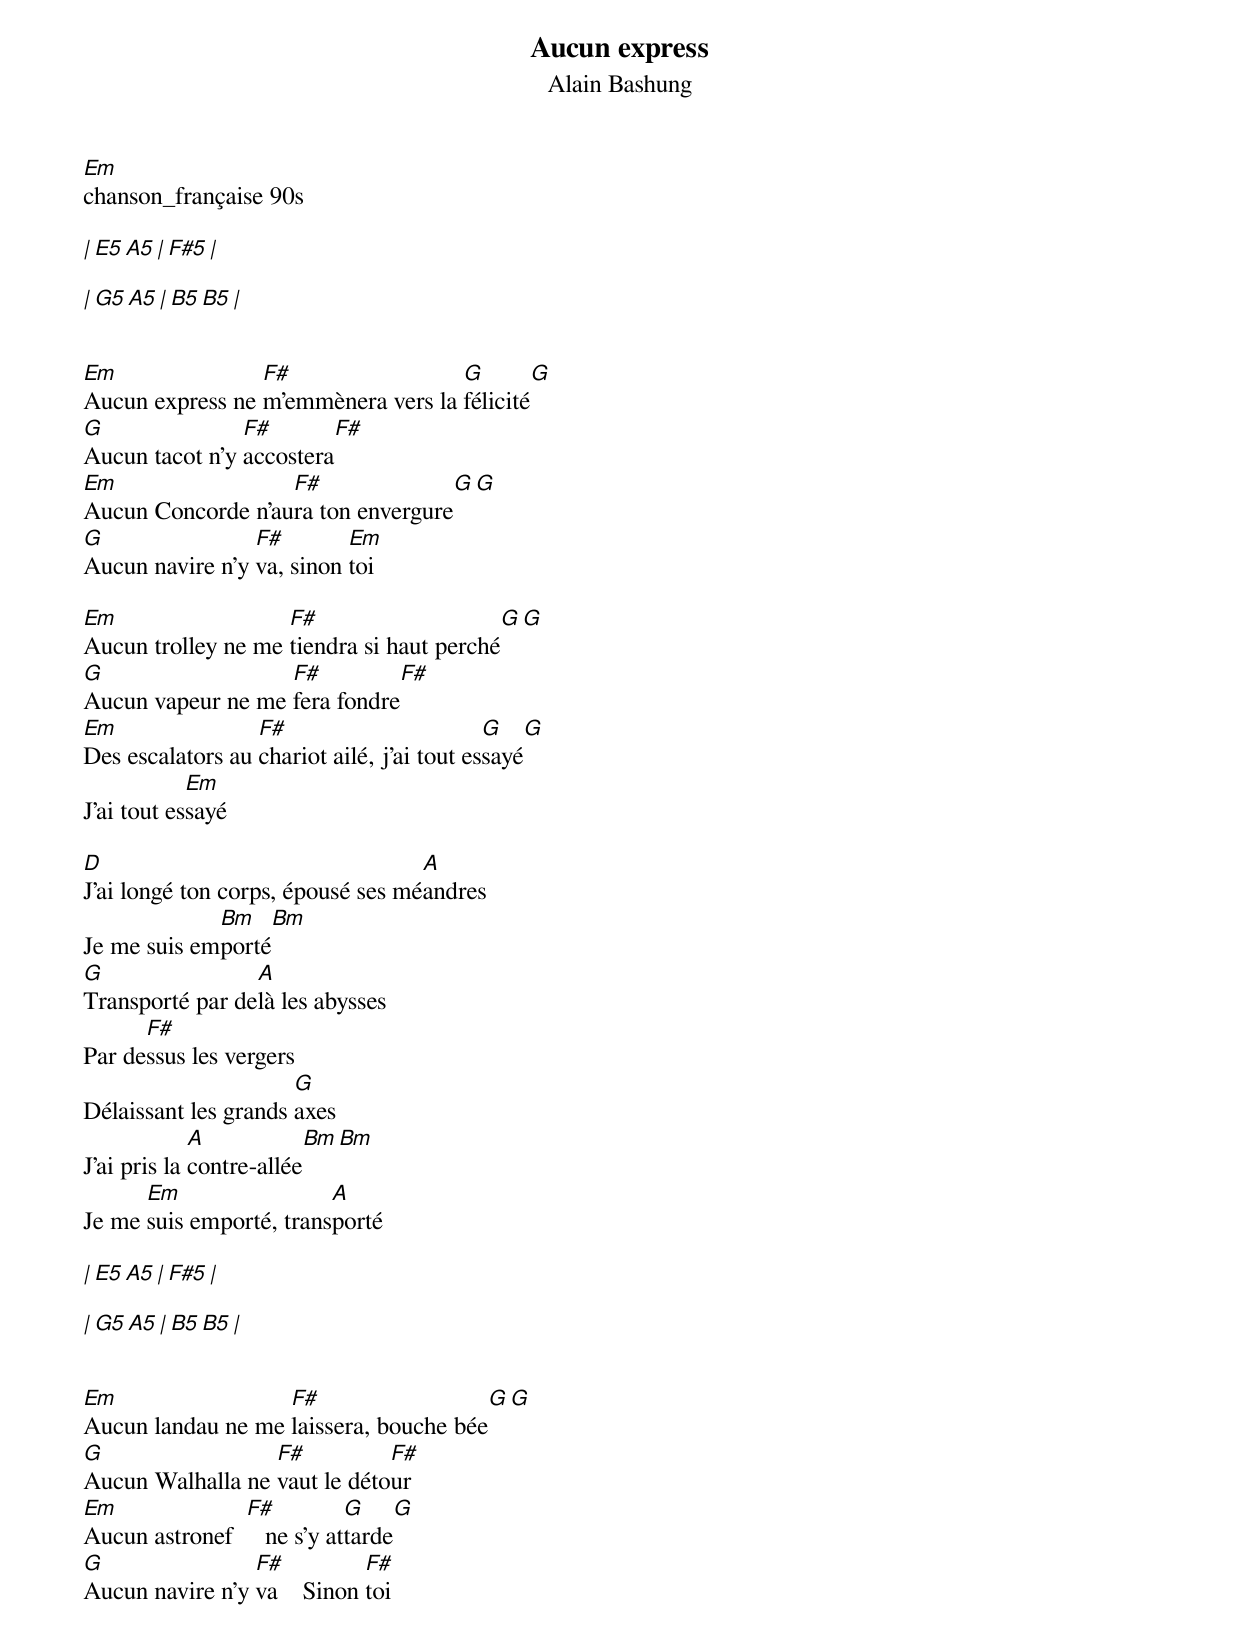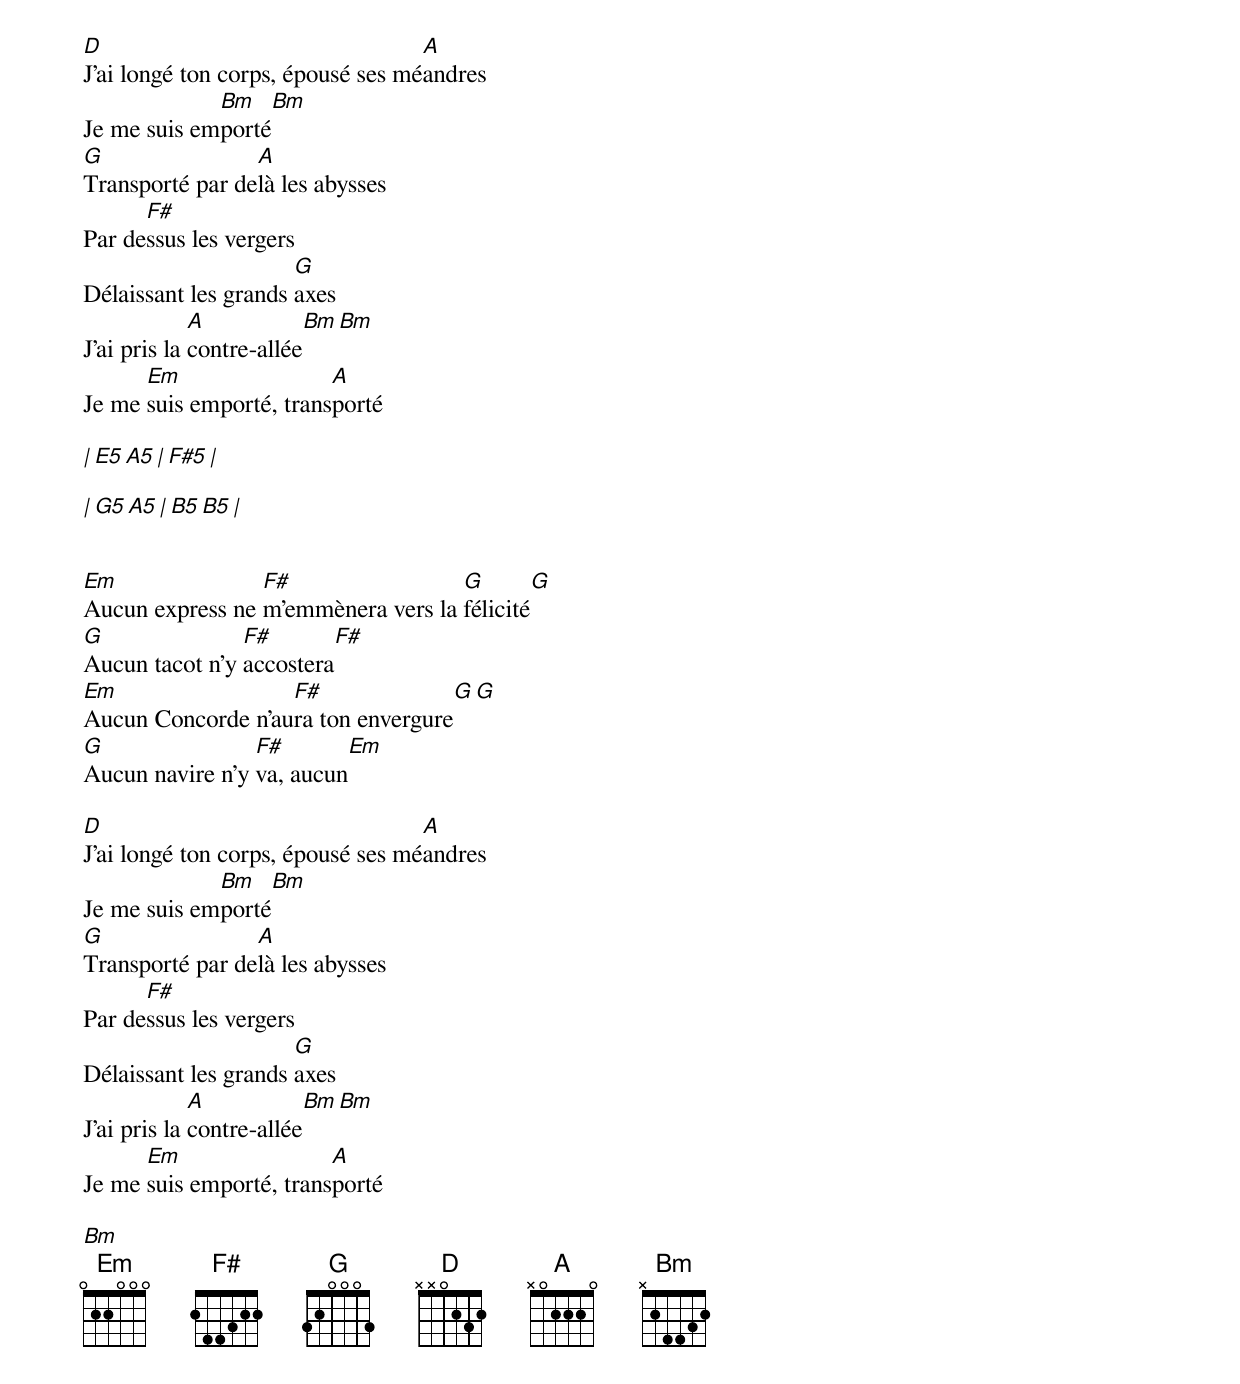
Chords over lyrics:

Aucun express
Alain Bashung
Em
chanson_française 90s

| E5   A5  | F#5      |

| G5   A5  | B5   B5  |


Em               F#                 G         G
Aucun express ne m'emmènera vers la félicité
G               F#          F#
Aucun tacot n'y accostera
Em                 F#                 G         G
Aucun Concorde n'aura ton envergure
G                F#        Em
Aucun navire n'y va, sinon toi

Em                  F#                    G         G
Aucun trolley ne me tiendra si haut perché
G                  F#          F#
Aucun vapeur ne me fera fondre
Em                F#                        G      G
Des escalators au chariot ailé, j'ai tout essayé
            Em
J'ai tout essayé

D                                  A
J'ai longé ton corps, épousé ses méandres
             Bm      Bm
Je me suis emporté
G                A
Transporté par delà les abysses
      F#
Par dessus les vergers
                      G
Délaissant les grands axes
             A            Bm  Bm
J'ai pris la contre-allée
      Em                 A
Je me suis emporté, transporté

| E5   A5  | F#5      |

| G5   A5  | B5   B5  |


Em                 F#                   G     G
Aucun landau ne me laissera, bouche bée
G                 F#          F#
Aucun Walhalla ne vaut le détour
Em              F#          G         G
Aucun astronef     ne s'y attarde
G                F#          F#
Aucun navire n'y va    Sinon toi

D                                  A
J'ai longé ton corps, épousé ses méandres
             Bm      Bm
Je me suis emporté
G                A
Transporté par delà les abysses
      F#
Par dessus les vergers
                      G
Délaissant les grands axes
             A            Bm  Bm
J'ai pris la contre-allée
      Em                 A
Je me suis emporté, transporté

| E5   A5  | F#5      |

| G5   A5  | B5   B5  |


Em               F#                 G         G
Aucun express ne m'emmènera vers la félicité
G               F#          F#
Aucun tacot n'y accostera
Em                 F#                 G         G
Aucun Concorde n'aura ton envergure
G                F#        Em
Aucun navire n'y va, aucun

D                                  A
J'ai longé ton corps, épousé ses méandres
             Bm      Bm
Je me suis emporté
G                A
Transporté par delà les abysses
      F#
Par dessus les vergers
                      G
Délaissant les grands axes
             A            Bm  Bm
J'ai pris la contre-allée
      Em                 A
Je me suis emporté, transporté

Bm
